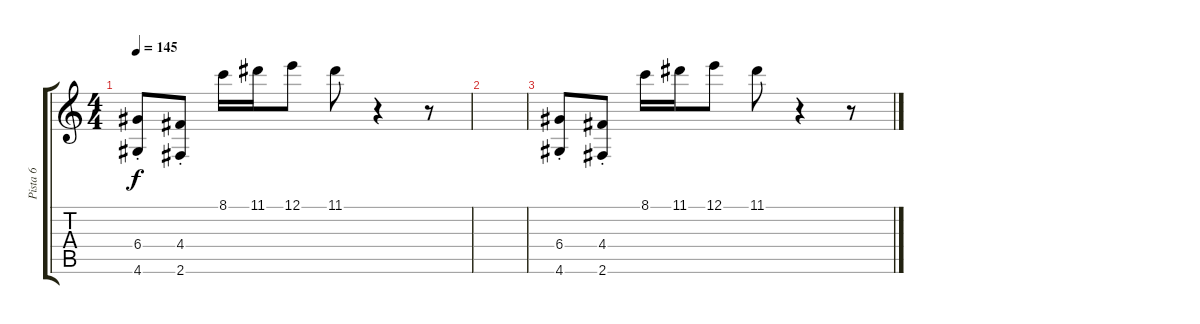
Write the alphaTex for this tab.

\track ("Pista 6" "Pista 6") {instrument electricguitarclean}
\staff {score tabs}
\tuning (E4 B3 G3 D3 A2 E2) {hide}
\ts (4 4)
\tempo 145
\clef g2
\ks c
(6.4{st} 4.6{st}).8{dy f} (4.4{st} 2.6{st}).8 8.1.16 11.1.16 12.1.8 11.1.8 r.4 r.8 |
|
(6.4{st} 4.6{st}).8 (4.4{st} 2.6{st}).8 8.1.16 11.1.16 12.1.8 11.1.8 r.4 r.8
